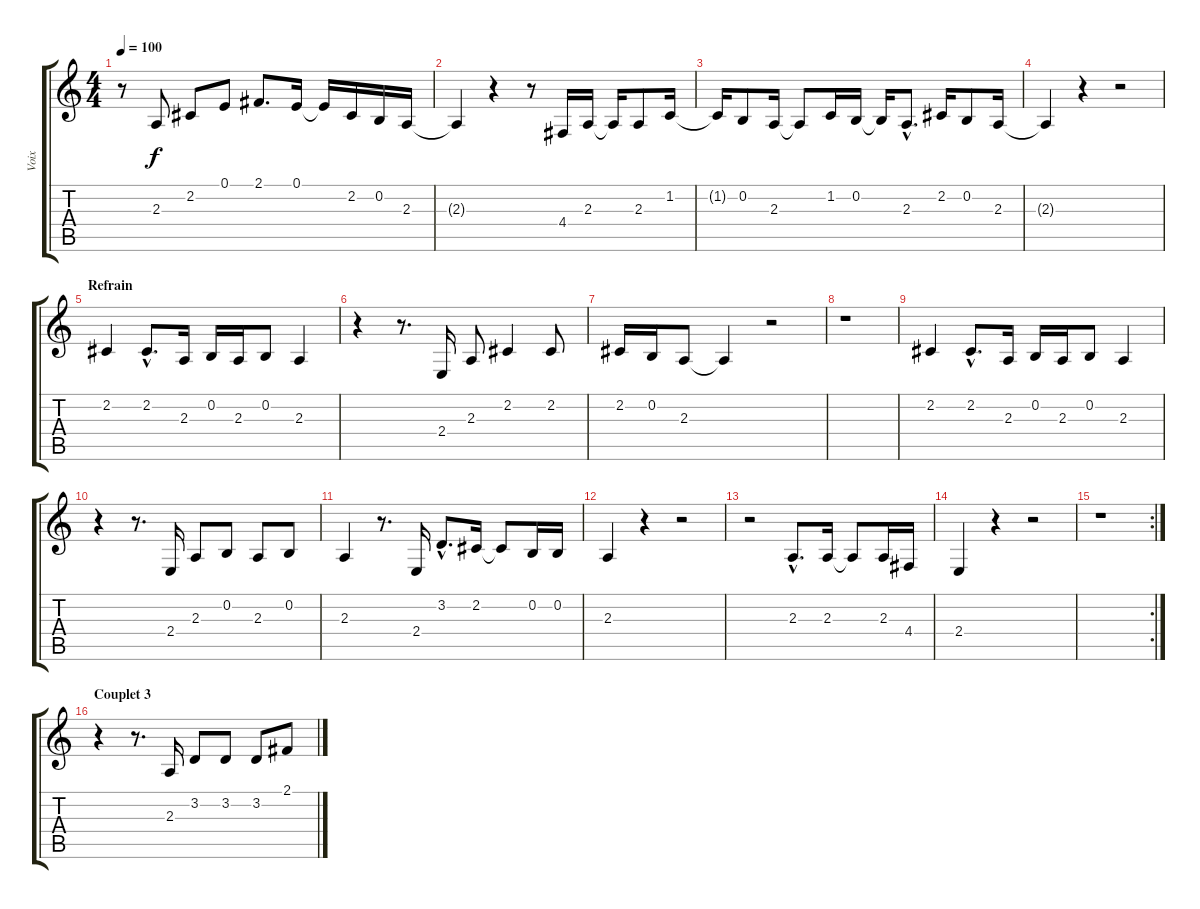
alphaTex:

\track ("Voix" "Voix") {instrument flute}
\staff {score tabs}
\tuning (E4 B3 G3 D3 A2 E2) {hide}
\ts (4 4)
\tempo 100
\clef g2
\ks c
r.8{dy f} 2.3.8 2.2.8 0.1.8 2.1.8{d} 0.1.16 0.1{t}.16 2.2.16 0.2.16 2.3.16 |
2.3{t}.4 r.4 r.8 4.4.16 2.3.16 2.3{t}.16 2.3.8 1.2.16 |
1.2{t}.16 0.2.8 2.3.16 2.3{t}.8 1.2.16 0.2.16 0.2{t}.16 2.3{hac}.8{d} 2.2.16 0.2.8 2.3.16 |
2.3{t}.4 r.4 r.2 |
\section ("" "Refrain")
2.2.4 2.2{hac}.8{d} 2.3.16 0.2.16 2.3.16 0.2.8 2.3.4 |
r.4 r.8{d} 2.4.16 2.3.8 2.2.4 2.2.8 |
2.2.16 0.2.16 2.3.8 2.3{t}.4 r.2 |
r.1 |
2.2.4 2.2{hac}.8{d} 2.3.16 0.2.16 2.3.16 0.2.8 2.3.4 |
r.4 r.8{d} 2.4.16 2.3.8 0.2.8 2.3.8 0.2.8 |
2.3.4 r.8{d} 2.4.16 3.2{hac}.8{d} 2.2.16 2.2{t}.8 0.2.16 0.2.16 |
2.3.4 r.4 r.2 |
r.2 2.3{hac}.8{d} 2.3.16 2.3{t}.8 2.3.16 4.4.16 |
2.4.4 r.4 r.2 |
\rc 2
r.1 |
\section ("" "Couplet 3")
r.4 r.8{d} 2.3.16 3.2.8 3.2.8 3.2.8 2.1.8
